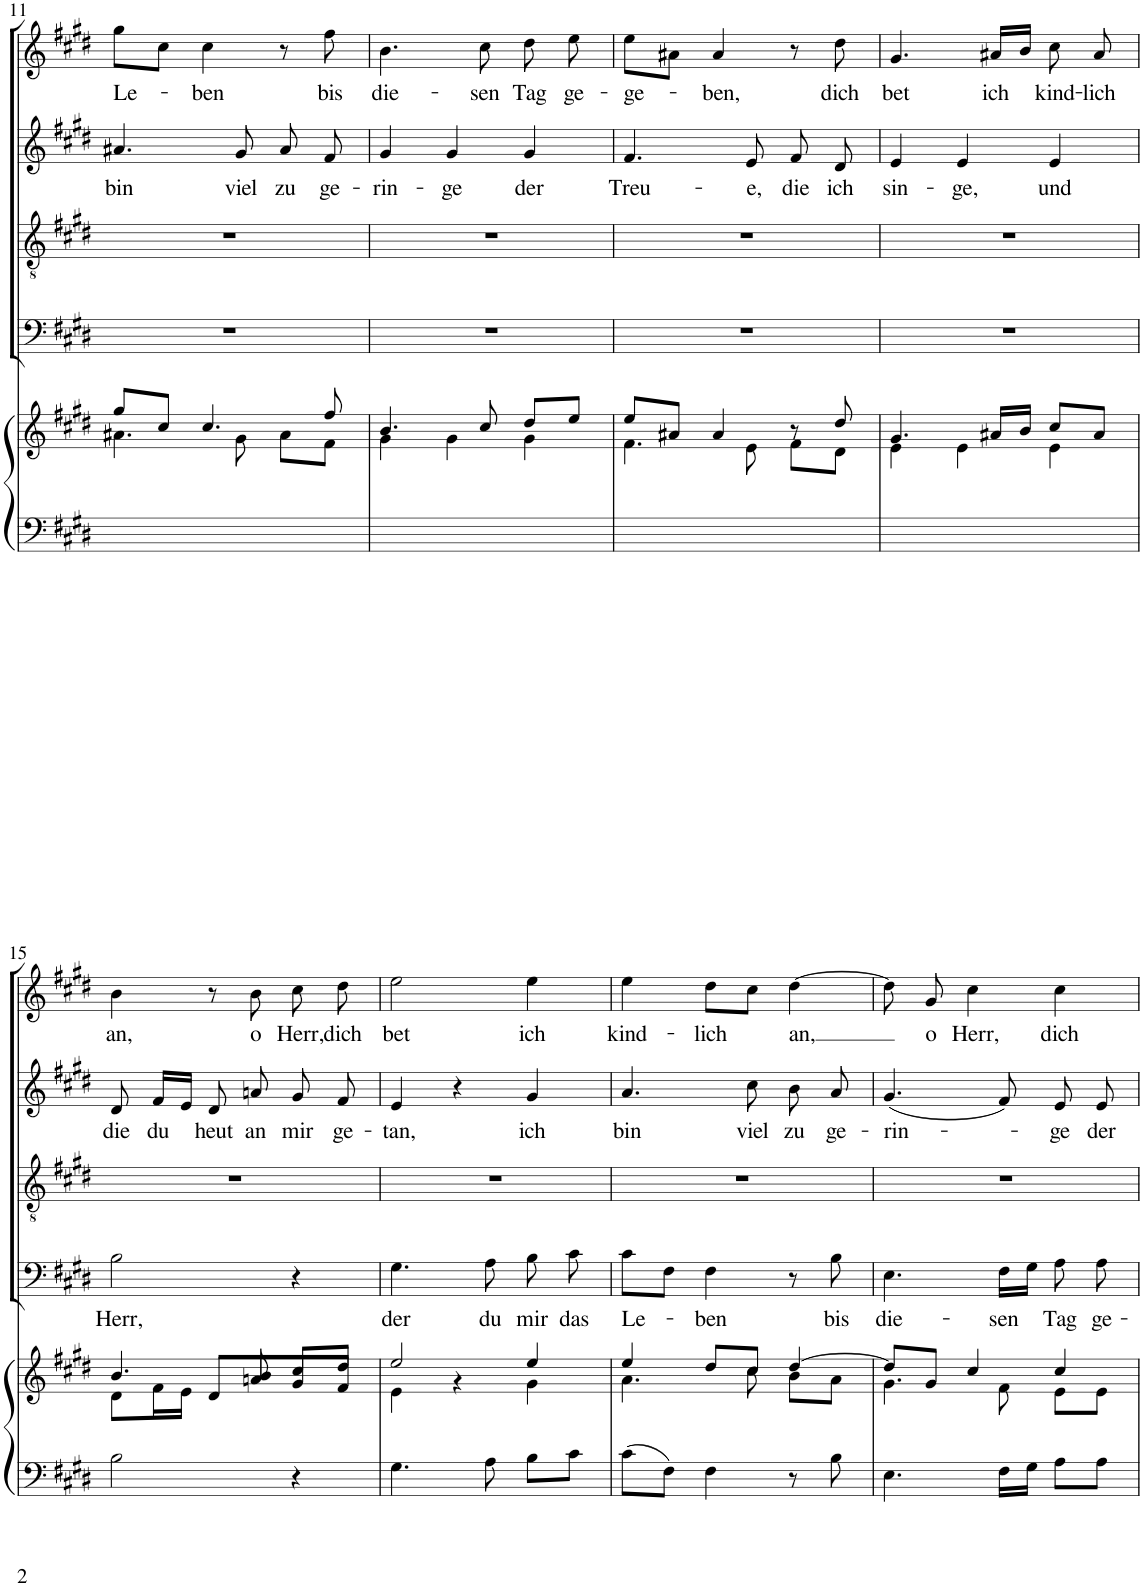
**kern	**kern	**kern	**text	**kern	**kern	**text	**kern	**text
*part5	*part5	*part4	*part4	*part3	*part2	*part2	*part1	*part1
*staff6	*staff5	*staff4	*staff4	*staff3	*staff2	*staff2	*staff1	*staff1
*I"Pianoforte	*	*I"Basso	*	*I"Tenore	*I"Alto	*	*I"Soprano	*
*I'Pno	*	*	*	*	*	*	*	*
!!LO:PB:g=z
*clefF4	*clefG2	*clefF4	*	*clefGv2	*clefG2	*	*clefG2	*
*k[f#c#g#d#]	*k[f#c#g#d#]	*k[f#c#g#d#]	*	*k[f#c#g#d#]	*k[f#c#g#d#]	*	*k[f#c#g#d#]	*
*M3/4	*M3/4	*M3/4	*	*M3/4	*M3/4	*	*M3/4	*
=11	=11	=11	=11	=11	=11	=11	=11	=11
*	*^	*	*	*	*	*	*	*
!	!	!	!	!	!	!	!LO:LY:b	!	!LO:LY:b
2.ryy	8gg#/L	4.a#X\	2.r	.	2.r	4.a#X/	bin	8gg#\L	Le-
.	8cc#/J	.	.	.	.	.	.	8cc#\J	.
!	!	!	!	!	!	!	!	!	!LO:LY:b
.	4.cc#/	.	.	.	.	.	.	4cc#\	-ben
!	!	!	!	!	!	!	!LO:LY:b	!	!
.	.	8g#\	.	.	.	8g#/	viel	.	.
!	!	!	!	!	!	!	!LO:LY:b	!	!
.	.	8a#\L	.	.	.	8a#/	zu	8r	.
!	!	!	!	!	!	!	!LO:LY:b	!	!LO:LY:b
.	8ff#/	8f#\J	.	.	.	8f#/	ge-	8ff#\	bis
=12	=12	=12	=12	=12	=12	=12	=12	=12	=12
!	!	!	!	!	!	!	!LO:LY:b	!	!LO:LY:b
2.ryy	4.b/	4g#\	2.r	.	2.r	4g#/	rin-	4.b\	die-
!	!	!	!	!	!	!	!LO:LY:b	!	!
.	.	4g#\	.	.	.	4g#/	-ge	.	.
!	!	!	!	!	!	!	!	!	!LO:LY:b
.	8cc#/	.	.	.	.	.	.	8cc#\	-sen
!	!	!	!	!	!	!	!LO:LY:b	!	!LO:LY:b
.	8dd#/L	4g#\	.	.	.	4g#/	der	8dd#\	Tag
!	!	!	!	!	!	!	!	!	!LO:LY:b
.	8ee/J	.	.	.	.	.	.	8ee\	ge-
=13	=13	=13	=13	=13	=13	=13	=13	=13	=13
!	!	!	!	!	!	!	!LO:LY:b	!	!LO:LY:b
2.ryy	8ee/L	4.f#\	2.r	.	2.r	4.f#/	Treu-	8ee\L	ge-
.	8a#X/J	.	.	.	.	.	.	8a#X\J	.
!	!	!	!	!	!	!	!	!	!LO:LY:b
.	4a#/	.	.	.	.	.	.	4a#/	-ben,
!	!	!	!	!	!	!	!LO:LY:b	!	!
.	.	8e\	.	.	.	8e/	-e,	.	.
!	!	!	!	!	!	!	!LO:LY:b	!	!
.	8r	8f#\L	.	.	.	8f#/	die	8r	.
!	!	!	!	!	!	!	!LO:LY:b	!	!LO:LY:b
.	8dd#/	8d#\J	.	.	.	8d#/	ich	8dd#\	dich
=14	=14	=14	=14	=14	=14	=14	=14	=14	=14
!	!	!	!	!	!	!	!LO:LY:b	!	!LO:LY:b
2.ryy	4.g#/	4e\	2.r	.	2.r	4e/	sin-	4.g#/	bet
!	!	!	!	!	!	!	!LO:LY:b	!	!
.	.	4e\	.	.	.	4e/	-ge,	.	.
!	!	!	!	!	!	!	!	!	!LO:LY:b
.	16a#X/LL	.	.	.	.	.	.	16a#X/LL	ich
.	16b/JJ	.	.	.	.	.	.	16b/JJ	.
!	!	!	!	!	!	!	!LO:LY:b	!	!LO:LY:b
.	8cc#/L	4e\	.	.	.	4e/	und	8cc#\	kind-
!	!	!	!	!	!	!	!	!	!LO:LY:b
.	8a#/J	.	.	.	.	.	.	8a#/	-lich
!!LO:LB:g=z
=15	=15	=15	=15	=15	=15	=15	=15	=15	=15
!	!	!	!	!LO:LY:b	!	!	!LO:LY:b	!	!LO:LY:b
2B\	4.b/	8d#\L	2B\	Herr,	2.r	8d#/	die	4b\	an,
!	!	!	!	!	!	!	!LO:LY:b	!	!
.	.	16f#\L	.	.	.	16f#/LL	du	.	.
.	.	16e\JJ	.	.	.	16e/JJ	.	.	.
!	!	!	!	!	!	!	!LO:LY:b	!	!
.	.	8d#/L	.	.	.	8d#/	heut	8r	.
!	!	!	!	!	!	!	!LO:LY:b	!	!LO:LY:b
.	8b/	8an/	.	.	.	8an/	an	8b\	o
!	!	!	!	!	!	!	!LO:LY:b	!	!LO:LY:b
4r	8cc#/L	8g#/	4r	.	.	8g#/	mir	8cc#\	Herr,
!	!	!	!	!	!	!	!LO:LY:b	!	!LO:LY:b
.	8dd#/J	8f#/J	.	.	.	8f#/	ge-	8dd#\	dich
=16	=16	=16	=16	=16	=16	=16	=16	=16	=16
!	!	!	!	!LO:LY:b	!	!	!LO:LY:b	!	!LO:LY:b
4.G#\	2ee/	4e\	4.G#\	der	2.r	4e/	tan,	2ee\	bet
.	.	4r	.	.	.	4r	.	.	.
!	!	!	!	!LO:LY:b	!	!	!	!	!
8A\	.	.	8A\	du	.	.	.	.	.
!	!	!	!	!LO:LY:b	!	!	!LO:LY:b	!	!LO:LY:b
8B\L	4ee/	4g#\	8B\	mir	.	4g#/	ich	4ee\	ich
!	!	!	!	!LO:LY:b	!	!	!	!	!
8c#\J	.	.	8c#\	das	.	.	.	.	.
=17	=17	=17	=17	=17	=17	=17	=17	=17	=17
!	!	!	!	!LO:LY:b	!	!	!LO:LY:b	!	!LO:LY:b
8c#\L	4ee/	4.a\	8c#\L	Le-	2.r	4.a/	bin	4ee\	kind-
8F#\J	.	.	8F#\J	.	.	.	.	.	.
!	!	!	!	!LO:LY:b	!	!	!	!	!LO:LY:b
4F#\	8dd#/L	.	4F#\	-ben	.	.	.	8dd#\L	-lich
!	!	!	!	!	!	!	!LO:LY:b	!	!
.	8cc#/J	8cc#\	.	.	.	8cc#\	viel	8cc#\J	.
!	!	!	!	!	!	!	!LO:LY:b	!	!LO:LY:b
8r	[4dd#/	8b\L	8r	.	.	8b\	zu	[4dd#\	an,
!	!	!	!	!LO:LY:b	!	!	!LO:LY:b	!	!
8B\	.	8a\J	8B\	bis	.	8a/	ge-	.	.
=18	=18	=18	=18	=18	=18	=18	=18	=18	=18
!	!	!	!	!LO:LY:b	!	!	!LO:LY:b	!	!
4.E\	8dd#/L]	4.g#\	4.E\	die-	2.r	(4.g#/	rin-	8dd#\]	.
!	!	!	!	!	!	!	!	!	!LO:LY:b
.	8g#/J	.	.	.	.	.	.	8g#/	o
!	!	!	!	!	!	!	!	!	!LO:LY:b
.	4cc#/	.	.	.	.	.	.	4cc#\	Herr,
!	!	!	!	!LO:LY:b	!	!	!	!	!
16F#\LL	.	8f#\	16F#\LL	-sen	.	8f#/)	.	.	.
16G#\JJ	.	.	16G#\JJ	.	.	.	.	.	.
!	!	!	!	!LO:LY:b	!	!	!LO:LY:b	!	!LO:LY:b
8A\L	4cc#/	8e\L	8A\	Tag	.	8e/	-ge	4cc#\	dich
!	!	!	!	!LO:LY:b	!	!	!LO:LY:b	!	!
8A\J	.	8e\J	8A\	ge-	.	8e/	der	.	.
*	*v	*v	*	*	*	*	*	*	*
=	=	=	=	=	=	=	=	=
*-	*-	*-	*-	*-	*-	*-	*-	*-
